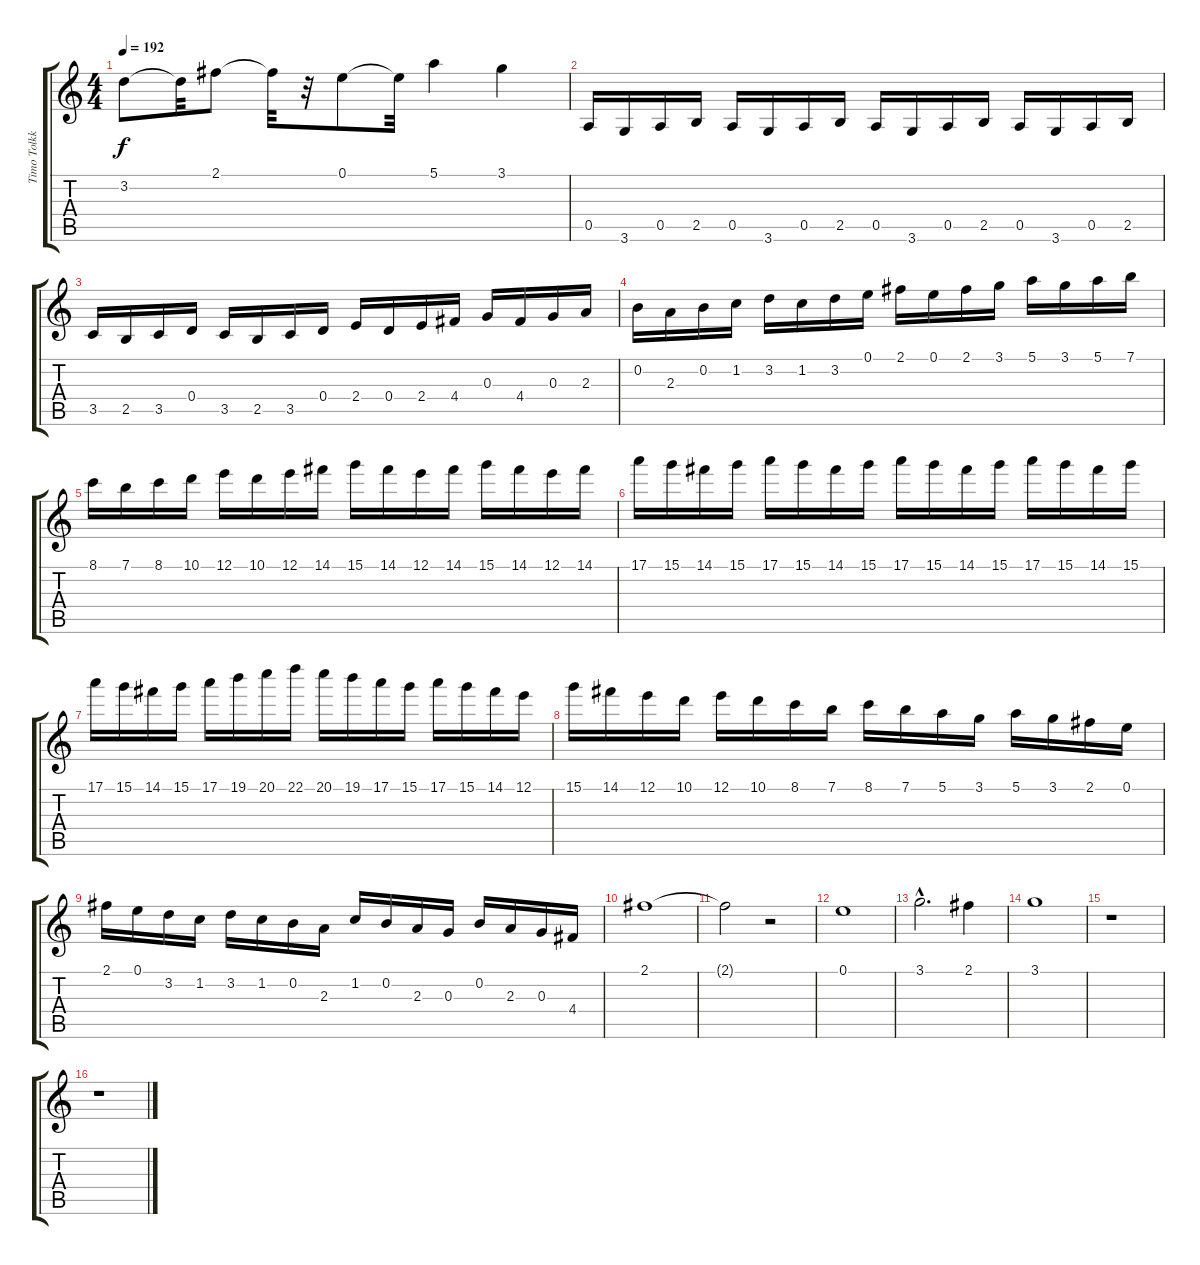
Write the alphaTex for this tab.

\track ("Timo Tolkki" "Timo Tolkk") {instrument distortionguitar}
\staff {score tabs}
\tuning (E4 B3 G3 D3 A2 E2) {hide}
\ts (4 4)
\tempo 192
\clef g2
\ks c
3.2.8{dy f} 3.2{t}.32 2.1.8 2.1{t}.32 r.32 0.1.8 0.1{t}.32 5.1.4 3.1.4 |
0.5.16 3.6.16 0.5.16 2.5.16 0.5.16 3.6.16 0.5.16 2.5.16 0.5.16 3.6.16 0.5.16 2.5.16 0.5.16 3.6.16 0.5.16 2.5.16 |
3.5.16 2.5.16 3.5.16 0.4.16 3.5.16 2.5.16 3.5.16 0.4.16 2.4.16 0.4.16 2.4.16 4.4.16 0.3.16 4.4.16 0.3.16 2.3.16 |
0.2.16 2.3.16 0.2.16 1.2.16 3.2.16 1.2.16 3.2.16 0.1.16 2.1.16 0.1.16 2.1.16 3.1.16 5.1.16 3.1.16 5.1.16 7.1.16 |
8.1.16 7.1.16 8.1.16 10.1.16 12.1.16 10.1.16 12.1.16 14.1.16 15.1.16 14.1.16 12.1.16 14.1.16 15.1.16 14.1.16 12.1.16 14.1.16 |
17.1.16 15.1.16 14.1.16 15.1.16 17.1.16 15.1.16 14.1.16 15.1.16 17.1.16 15.1.16 14.1.16 15.1.16 17.1.16 15.1.16 14.1.16 15.1.16 |
17.1.16 15.1.16 14.1.16 15.1.16 17.1.16 19.1.16 20.1.16 22.1.16 20.1.16 19.1.16 17.1.16 15.1.16 17.1.16 15.1.16 14.1.16 12.1.16 |
15.1.16 14.1.16 12.1.16 10.1.16 12.1.16 10.1.16 8.1.16 7.1.16 8.1.16 7.1.16 5.1.16 3.1.16 5.1.16 3.1.16 2.1.16 0.1.16 |
2.1.16 0.1.16 3.2.16 1.2.16 3.2.16 1.2.16 0.2.16 2.3.16 1.2.16 0.2.16 2.3.16 0.3.16 0.2.16 2.3.16 0.3.16 4.4.16 |
2.1.1 |
2.1{t}.2 r.2 |
0.1.1 |
3.1{hac}.2{d} 2.1.4 |
3.1.1 |
r.1 |
r.1
